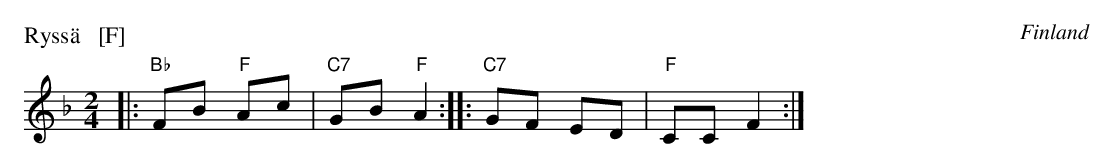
X:1
P: Ryss\"a   [F]
O: Finland
M: 2/4
L: 1/8
K: F
|: "Bb"FB "F"Ac | "C7"GB "F"A2 :|\
|: "C7"GF    ED | "F"CC     F2 :|
